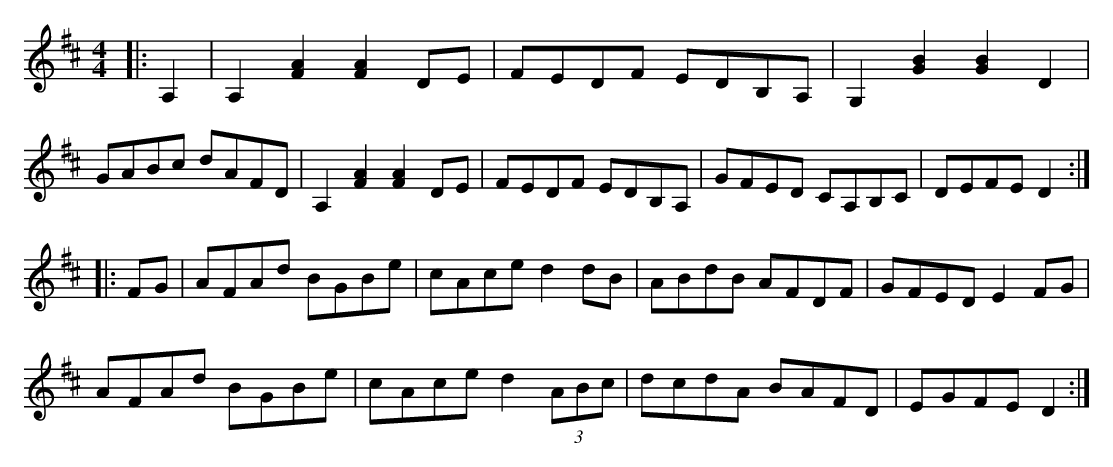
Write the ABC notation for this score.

X:1
M:4/4
K:D
|:A,2|A,2 [F2A2][F2A2] DE|FEDF EDB,A,|g,,2 [G2B2][G2B2] D2|
 GABc dAFD|A,2 [F2A2][F2A2] DE|FEDF EDB,A,|GFED CA,B,C|DEFE D2 :|
 |:FG|AFAd BGBe|cAce d2 dB|ABdB AFDF|GFED E2 FG|
 AFAd BGBe|cAce d2 (3ABc|dcdA BAFD|EGFE D2:|
